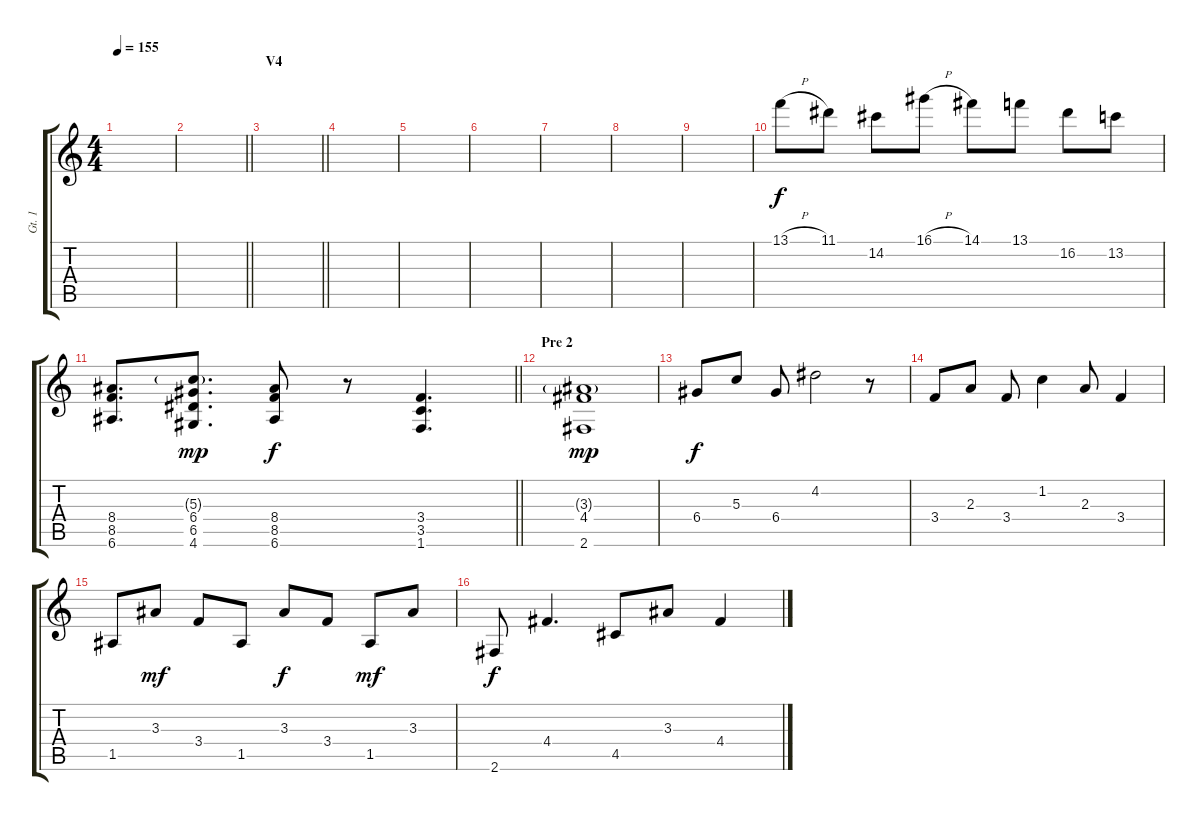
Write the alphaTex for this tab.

\track ("Gt. 1" "Gt. 1") {instrument distortionguitar}
\staff {score tabs}
\tuning (E4 B3 G3 D3 A2 E2) {hide}
\ts (4 4)
\tempo 155
\clef g2
\ks c
|
\barLineRight lightlight
|
\section ("" "V4")
\barLineRight lightlight
|
|
|
|
|
|
|
13.1{h}.8{instrument overdrivenguitar} 11.1.8 14.2.8 16.1{h}.8 14.1.8 13.1.8 16.2.8 13.2.8 |
\barLineRight lightlight
(8.4 8.5 6.6).8{d instrument distortionguitar} (5.3{g} 6.4 6.5 4.6).8{d dy mp} (8.4 8.5 6.6).8{dy f} r.8 (3.4 3.5 1.6).4{d} |
\section ("" "Pre 2")
(3.3{g} 4.4 2.6).1{dy mp} |
6.4.8{dy f volume 7} 5.3.8 6.4.8 4.2.2 r.8 |
3.4.8 2.3.8 3.4.8 1.2.4 2.3.8 3.4.4 |
1.5.8 3.3.8{dy mf} 3.4.8 1.5.8 3.3.8{dy f} 3.4.8 1.5.8{dy mf} 3.3.8 |
2.6.8{dy f} 4.4.4{d} 4.5.8 3.3.8 4.4.4
